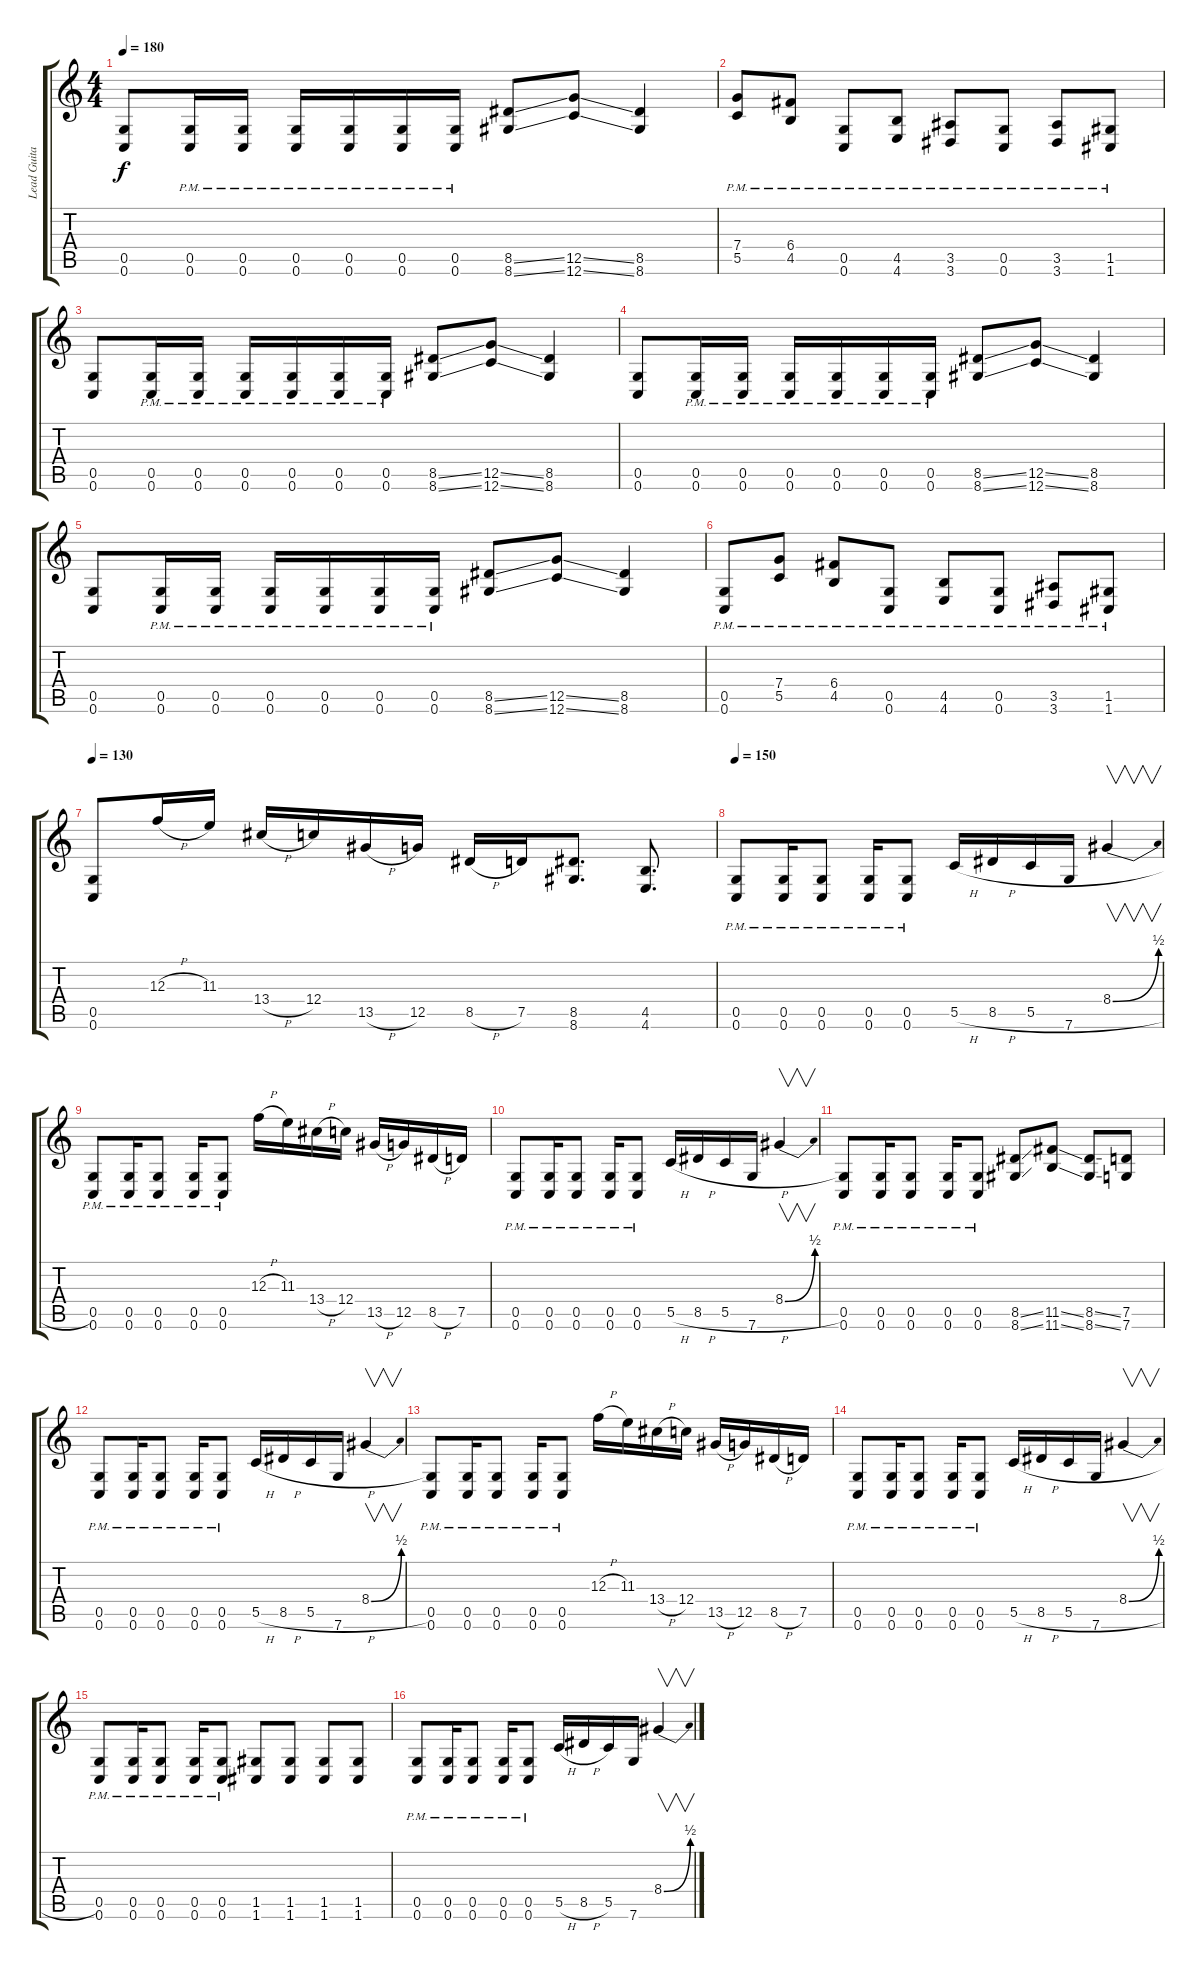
\track ("Lead Guitar" "Lead Guita") {instrument distortionguitar}
\staff {score tabs}
\tuning (D4 A3 F3 C3 G2 C2) {hide}
\ts (4 4)
\tempo 180
\clef g2
\ks c
(0.5 0.6).8{dy f} (0.5{pm} 0.6{pm}).16 (0.5{pm} 0.6{pm}).16 (0.5{pm} 0.6{pm}).16 (0.5{pm} 0.6{pm}).16 (0.5{pm} 0.6{pm}).16 (0.5{pm} 0.6{pm}).16 (8.5{ss} 8.6{ss}).8 (12.5{ss} 12.6{ss}).8 (8.5 8.6).4 |
(7.4 5.5{pm}).8 (6.4 4.5{pm}).8 (0.5{pm} 0.6{pm}).8 (4.5{pm} 4.6{pm}).8 (3.5{pm} 3.6{pm}).8 (0.5{pm} 0.6{pm}).8 (3.5{pm} 3.6{pm}).8 (1.5{pm} 1.6{pm}).8 |
(0.5 0.6).8 (0.5{pm} 0.6{pm}).16 (0.5{pm} 0.6{pm}).16 (0.5{pm} 0.6{pm}).16 (0.5{pm} 0.6{pm}).16 (0.5{pm} 0.6{pm}).16 (0.5{pm} 0.6{pm}).16 (8.5{ss} 8.6{ss}).8 (12.5{ss} 12.6{ss}).8 (8.5 8.6).4 |
(0.5 0.6).8 (0.5{pm} 0.6{pm}).16 (0.5{pm} 0.6{pm}).16 (0.5{pm} 0.6{pm}).16 (0.5{pm} 0.6{pm}).16 (0.5{pm} 0.6{pm}).16 (0.5{pm} 0.6{pm}).16 (8.5{ss} 8.6{ss}).8 (12.5{ss} 12.6{ss}).8 (8.5 8.6).4 |
(0.5 0.6).8 (0.5{pm} 0.6{pm}).16 (0.5{pm} 0.6{pm}).16 (0.5{pm} 0.6{pm}).16 (0.5{pm} 0.6{pm}).16 (0.5{pm} 0.6{pm}).16 (0.5{pm} 0.6{pm}).16 (8.5{ss} 8.6{ss}).8 (12.5{ss} 12.6{ss}).8 (8.5 8.6).4 |
(0.5{pm} 0.6{pm}).8 (7.4{pm} 5.5{pm}).8 (6.4{pm} 4.5{pm}).8 (0.5{pm} 0.6{pm}).8 (4.5{pm} 4.6{pm}).8 (0.5{pm} 0.6{pm}).8 (3.5{pm} 3.6{pm}).8 (1.5{pm} 1.6{pm}).8 |
\tempo 130
(0.5 0.6).8 12.3{h}.16 11.3.16 13.4{h}.16 12.4.16 13.5{h}.16 12.5.16 8.5{h}.16 7.5.16 (8.5 8.6).8{d} (4.5 4.6).8{d} |
\tempo 150
(0.5{pm} 0.6{pm}).8 (0.5{pm} 0.6{pm}).16 (0.5{pm} 0.6{pm}).8 (0.5{pm} 0.6{pm}).16 (0.5{pm} 0.6{pm}).8 5.5{h}.16 8.5{h}.16 5.5{h}.16 7.6.16 8.4{be (bend 0 0 60 2)}.4{v instrument guitarharmonics} |
(0.5{pm} 0.6{pm}).8{instrument distortionguitar} (0.5{pm} 0.6{pm}).16 (0.5{pm} 0.6{pm}).8 (0.5{pm} 0.6{pm}).16 (0.5{pm} 0.6{pm}).8 12.3{h}.16 11.3.16 13.4{h}.16 12.4.16 13.5{h}.16 12.5.16 8.5{h}.16 7.5.16 |
(0.5{pm} 0.6{pm}).8 (0.5{pm} 0.6{pm}).16 (0.5{pm} 0.6{pm}).8 (0.5{pm} 0.6{pm}).16 (0.5{pm} 0.6{pm}).8 5.5{h}.16 8.5{h}.16 5.5{h}.16 7.6.16 8.4{be (bend 0 0 60 2)}.4{v instrument guitarharmonics} |
(0.5{pm} 0.6{pm}).8{instrument distortionguitar} (0.5{pm} 0.6{pm}).16 (0.5{pm} 0.6{pm}).8 (0.5{pm} 0.6{pm}).16 (0.5{pm} 0.6{pm}).8 (8.5{ss} 8.6{ss}).8 (11.5{ss} 11.6{ss}).8 (8.5{ss} 8.6{ss}).8 (7.5 7.6).8 |
(0.5{pm} 0.6{pm}).8 (0.5{pm} 0.6{pm}).16 (0.5{pm} 0.6{pm}).8 (0.5{pm} 0.6{pm}).16 (0.5{pm} 0.6{pm}).8 5.5{h}.16 8.5{h}.16 5.5{h}.16 7.6.16 8.4{be (bend 0 0 60 2)}.4{v instrument guitarharmonics} |
(0.5{pm} 0.6{pm}).8{instrument distortionguitar} (0.5{pm} 0.6{pm}).16 (0.5{pm} 0.6{pm}).8 (0.5{pm} 0.6{pm}).16 (0.5{pm} 0.6{pm}).8 12.3{h}.16 11.3.16 13.4{h}.16 12.4.16 13.5{h}.16 12.5.16 8.5{h}.16 7.5.16 |
(0.5{pm} 0.6{pm}).8 (0.5{pm} 0.6{pm}).16 (0.5{pm} 0.6{pm}).8 (0.5{pm} 0.6{pm}).16 (0.5{pm} 0.6{pm}).8 5.5{h}.16 8.5{h}.16 5.5{h}.16 7.6.16 8.4{be (bend 0 0 60 2)}.4{v instrument guitarharmonics} |
(0.5{pm} 0.6{pm}).8{instrument distortionguitar} (0.5{pm} 0.6{pm}).16 (0.5{pm} 0.6{pm}).8 (0.5{pm} 0.6{pm}).16 (0.5{pm} 0.6{pm}).8 (1.5 1.6).8 (1.5 1.6).8 (1.5 1.6).8 (1.5 1.6).8 |
(0.5{pm} 0.6{pm}).8 (0.5{pm} 0.6{pm}).16 (0.5{pm} 0.6{pm}).8 (0.5{pm} 0.6{pm}).16 (0.5{pm} 0.6{pm}).8 5.5{h}.16 8.5{h}.16 5.5{h}.16 7.6.16 8.4{be (bend 0 0 60 2)}.4{v instrument guitarharmonics}
